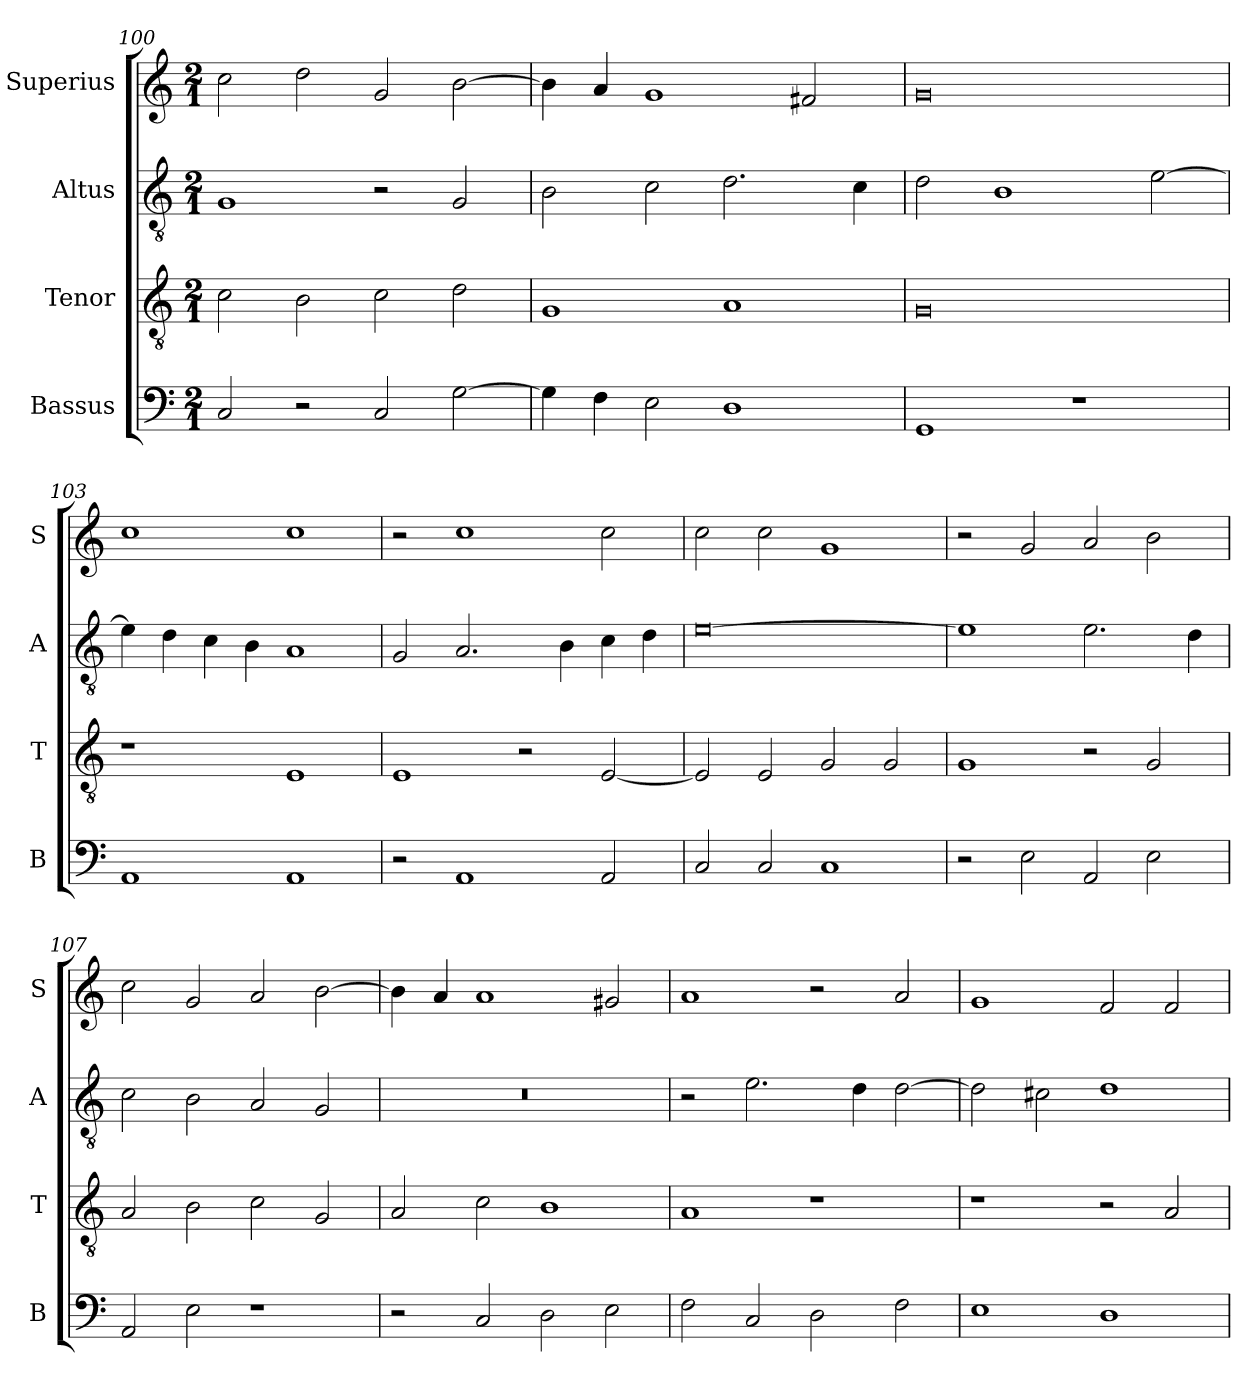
**kern	**kern	**kern	**kern
*part4	*part3	*part2	*part1
*staff4	*staff3	*staff2	*staff1
*I"Bassus	*I"Tenor	*I"Altus	*I"Superius
*I'B	*I'T	*I'A	*I'S
*clefF4	*clefGv2	*clefGv2	*clefG2
*k[]	*k[]	*k[]	*k[]
*M2/1	*M2/1	*M2/1	*M2/1
=100	=100	=100	=100
2C/	2c\	1G	2cc\
2r	2B\	.	2dd\
2C/	2c\	2r	2g/
[2G\	2d\	2G/	[2b\
=101	=101	=101	=101
4G\]	1G	2B\	4b\]
4F\	.	.	4a/
2E\	.	2c\	1g
1D	1A	2.d\	.
.	.	.	2f#X/
.	.	4c\	.
=102	=102	=102	=102
1GG	0G	2d\	0g
.	.	1B	.
1r	.	.	.
.	.	[2e\	.
=103	=103	=103	=103
1AA	1r	4e\]	1cc
.	.	4d\	.
.	.	4c\	.
.	.	4B\	.
1AA	1E	1A	1cc
=104	=104	=104	=104
2r	1E	2G/	2r
1AA	.	2.A/	1cc
.	2r	.	.
.	.	4B\	.
2AA/	[2E/	4c\	2cc\
.	.	4d\	.
=105	=105	=105	=105
2C/	2E/]	[0e	2cc\
2C/	2E/	.	2cc\
1C	2G/	.	1g
.	2G/	.	.
=106	=106	=106	=106
2r	1G	1e]	2r
2E\	.	.	2g/
2AA/	2r	2.e\	2a/
2E\	2G/	.	2b\
.	.	4d\	.
=107	=107	=107	=107
2AA/	2A/	2c\	2cc\
2E\	2B\	2B\	2g/
1r	2c\	2A/	2a/
.	2G/	2G/	[2b\
=108	=108	=108	=108
2r	2A/	0r	4b\]
.	.	.	4a/
2C/	2c\	.	1a
2D\	1B	.	.
2E\	.	.	2g#X/
=109	=109	=109	=109
2F\	1A	2r	1a
2C/	.	2.e\	.
2D\	1r	.	2r
.	.	4d\	.
2F\	.	[2d\	2a/
=110	=110	=110	=110
1E	1r	2d\]	1g
.	.	2c#X\	.
1D	2r	1d	2f/
.	2A/	.	2f/
=	=	=	=
*-	*-	*-	*-
